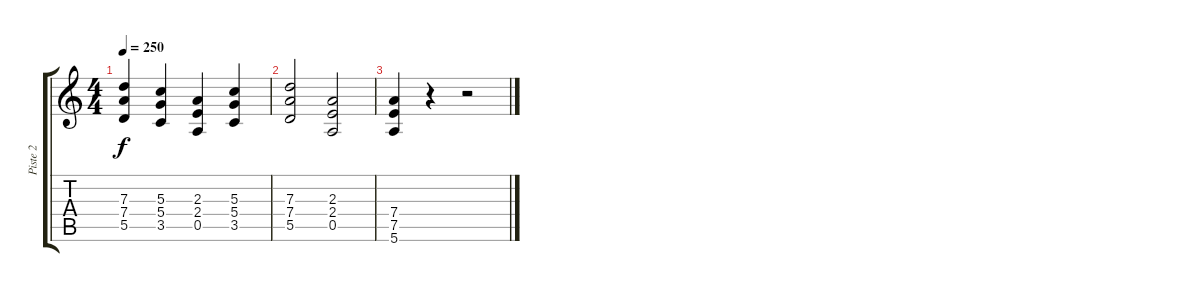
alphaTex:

\track ("Piste 2" "Piste 2") {instrument distortionguitar}
\staff {score tabs}
\tuning (E4 B3 G3 D3 A2 E2) {hide}
\ts (4 4)
\tempo 250
\clef g2
\ks c
(7.3 7.4 5.5).4{dy f} (5.3 5.4 3.5).4 (2.3 2.4 0.5).4 (5.3 5.4 3.5).4 |
(7.3 7.4 5.5).2 (2.3 2.4 0.5).2 |
(7.4 7.5 5.6).4 r.4 r.2
